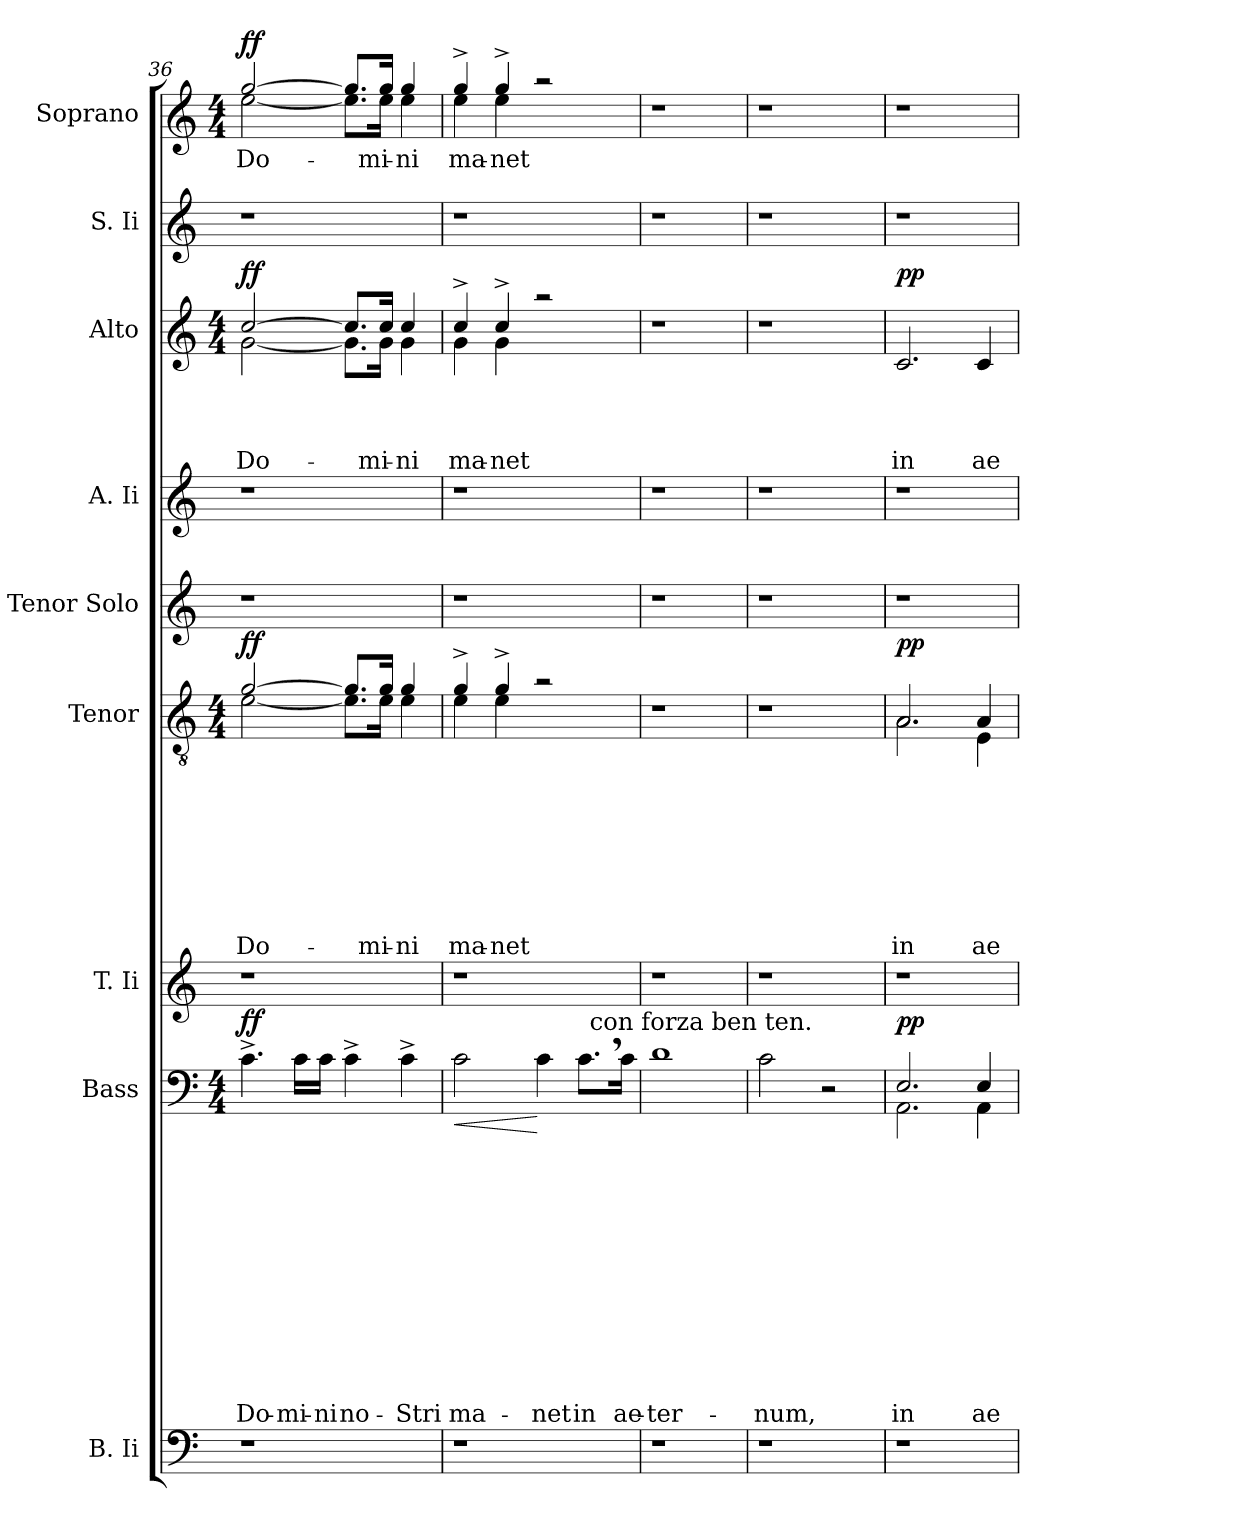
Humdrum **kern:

**kern	**kern	**text	**text	**text	**text	**text	**text	**text	**text	**text	**text	**text	**text	**dynam	**kern	**kern	**text	**text	**text	**text	**text	**text	**text	**text	**dynam	**kern	**kern	**kern	**text	**text	**text	**text	**dynam	**kern	**kern	**text	**dynam
*part9	*part8	*part8	*part8	*part8	*part8	*part8	*part8	*part8	*part8	*part8	*part8	*part8	*part8	*part8	*part7	*part6	*part6	*part6	*part6	*part6	*part6	*part6	*part6	*part6	*part6	*part5	*part4	*part3	*part3	*part3	*part3	*part3	*part3	*part2	*part1	*part1	*part1
*staff9	*staff8	*staff8	*staff8	*staff8	*staff8	*staff8	*staff8	*staff8	*staff8	*staff8	*staff8	*staff8	*staff8	*staff8	*staff7	*staff6	*staff6	*staff6	*staff6	*staff6	*staff6	*staff6	*staff6	*staff6	*staff6	*staff5	*staff4	*staff3	*staff3	*staff3	*staff3	*staff3	*staff3	*staff2	*staff1	*staff1	*staff1
*I"B. Ii	*I"Bass	*	*	*	*	*	*	*	*	*	*	*	*	*	*I"T. Ii	*I"Tenor	*	*	*	*	*	*	*	*	*	*I"Tenor Solo	*I"A. Ii	*I"Alto	*	*	*	*	*	*I"S. Ii	*I"Soprano	*	*
*I'B. Ii	*I'B.	*	*	*	*	*	*	*	*	*	*	*	*	*	*I'T. Ii	*I'T.	*	*	*	*	*	*	*	*	*	*	*I'A. Ii	*I'A.	*	*	*	*	*	*I'S. Ii	*I'S.	*	*
*clefF4	*clefF4	*	*	*	*	*	*	*	*	*	*	*	*	*	*clefG2	*clefGv2	*	*	*	*	*	*	*	*	*	*clefG2	*clefG2	*clefG2	*	*	*	*	*	*clefG2	*clefG2	*	*
*k[]	*k[]	*	*	*	*	*	*	*	*	*	*	*	*	*	*k[]	*k[]	*	*	*	*	*	*	*	*	*	*k[]	*k[]	*k[]	*	*	*	*	*	*k[]	*k[]	*	*
*C:	*C:	*	*	*	*	*	*	*	*	*	*	*	*	*	*C:	*C:	*	*	*	*	*	*	*	*	*	*C:	*C:	*C:	*	*	*	*	*	*C:	*C:	*	*
*	*M4/4	*	*	*	*	*	*	*	*	*	*	*	*	*	*	*M4/4	*	*	*	*	*	*	*	*	*	*	*	*M4/4	*	*	*	*	*	*	*M4/4	*	*
=36	=36	=36	=36	=36	=36	=36	=36	=36	=36	=36	=36	=36	=36	=36	=36	=36	=36	=36	=36	=36	=36	=36	=36	=36	=36	=36	=36	=36	=36	=36	=36	=36	=36	=36	=36	=36	=36
!	!	!	!	!	!	!	!	!	!	!	!	!	!LO:LY:b	!LO:DY:a	!	!	!	!	!	!	!	!	!	!LO:LY:b	!LO:DY:a	!	!	!	!	!	!	!LO:LY:b	!LO:DY:a	!	!	!LO:LY:b	!LO:DY:a
*	*	*	*	*	*	*	*	*	*	*	*	*	*	*	*	*^	*	*	*	*	*	*	*	*	*	*	*	*^	*	*	*	*	*	*	*^	*	*
1r	4.c^>\	.	.	.	.	.	.	.	.	.	.	.	Do-	ff	1r	[>2g/	[<2e\	.	.	.	.	.	.	.	Do-	ff	1r	1r	[>2cc/	[<2g\	.	.	.	Do-	ff	1r	[>2gg/	[<2ee\	Do-	ff
!	!	!	!	!	!	!	!	!	!	!	!	!	!LO:LY:b	!	!	!	!	!	!	!	!	!	!	!	!	!	!	!	!	!	!	!	!	!	!	!	!	!	!	!
.	16c\LL	.	.	.	.	.	.	.	.	.	.	.	-mi-	.	.	.	.	.	.	.	.	.	.	.	.	.	.	.	.	.	.	.	.	.	.	.	.	.	.	.
!	!	!	!	!	!	!	!	!	!	!	!	!	!LO:LY:b:rj	!	!	!	!	!	!	!	!	!	!	!	!	!	!	!	!	!	!	!	!	!	!	!	!	!	!	!
.	16c\JJ	.	.	.	.	.	.	.	.	.	.	.	-ni	.	.	.	.	.	.	.	.	.	.	.	.	.	.	.	.	.	.	.	.	.	.	.	.	.	.	.
!	!	!	!	!	!	!	!	!	!	!	!	!	!LO:LY:b	!	!	!	!	!	!	!	!	!	!	!	!	!	!	!	!	!	!	!	!	!	!	!	!	!	!	!
.	4c^>\	.	.	.	.	.	.	.	.	.	.	.	no-	.	.	8.g/L]	8.e\L]	.	.	.	.	.	.	.	.	.	.	.	8.cc/L]	8.g\L]	.	.	.	.	.	.	8.gg/L]	8.ee\L]	.	.
!	!	!	!	!	!	!	!	!	!	!	!	!	!	!	!	!	!	!	!	!	!	!	!	!	!LO:LY:b	!	!	!	!	!	!	!	!	!LO:LY:b	!	!	!	!	!LO:LY:b	!
.	.	.	.	.	.	.	.	.	.	.	.	.	.	.	.	16g/Jk	16e\Jk	.	.	.	.	.	.	.	-mi-	.	.	.	16cc/Jk	16g\Jk	.	.	.	-mi-	.	.	16gg/Jk	16ee\Jk	-mi-	.
!	!	!	!	!	!	!	!	!	!	!	!	!	!LO:LY:b	!	!	!	!	!	!	!	!	!	!	!	!LO:LY:b:rj	!	!	!	!	!	!	!	!	!LO:LY:b:rj	!	!	!	!	!LO:LY:b:rj	!
.	4c^>\	.	.	.	.	.	.	.	.	.	.	.	-Stri	.	.	4g/	4e\	.	.	.	.	.	.	.	-ni	.	.	.	4cc/	4g\	.	.	.	-ni	.	.	4gg/	4ee\	-ni	.
=37	=37	=37	=37	=37	=37	=37	=37	=37	=37	=37	=37	=37	=37	=37	=37	=37	=37	=37	=37	=37	=37	=37	=37	=37	=37	=37	=37	=37	=37	=37	=37	=37	=37	=37	=37	=37	=37	=37	=37	=37
!	!	!	!	!	!	!	!	!	!	!	!	!	!LO:LY:b	!LO:HP:b	!	!	!	!	!	!	!	!	!	!	!LO:LY:b	!	!	!	!	!	!	!	!	!LO:LY:b	!	!	!	!	!LO:LY:b	!
*	*^	*	*	*	*	*	*	*	*	*	*	*	*	*	*	*	*	*	*	*	*	*	*	*	*	*	*	*	*	*	*	*	*	*	*	*	*	*	*	*
1r	2c\	2ryy	.	.	.	.	.	.	.	.	.	.	.	ma-	<	1r	4g^>/	4e\	.	.	.	.	.	.	.	ma-	.	1r	1r	4cc^>/	4g\	.	.	.	ma-	.	1r	4gg^>/	4ee\	ma-	.
!	!	!	!	!	!	!	!	!	!	!	!	!	!	!	!	!	!	!	!	!	!	!	!	!	!	!LO:LY:b	!	!	!	!	!	!	!	!	!LO:LY:b	!	!	!	!	!LO:LY:b	!
.	.	.	.	.	.	.	.	.	.	.	.	.	.	.	.	.	4g^>/	4e\	.	.	.	.	.	.	.	-net	.	.	.	4cc^>/	4g\	.	.	.	-net	.	.	4gg^>/	4ee\	-net	.
!	!	!	!	!	!	!	!	!	!	!	!	!	!	!LO:LY:b	!	!	!	!	!	!	!	!	!	!	!	!	!	!	!	!	!	!	!	!	!	!	!	!	!	!	!
.	4c\	4ryy	.	.	.	.	.	.	.	.	.	.	.	-net	[	.	2ra	2ryy	.	.	.	.	.	.	.	.	.	.	.	2raa	2ryy	.	.	.	.	.	.	2raa	2ryy	.	.
!	!	!	!	!	!	!	!	!	!	!	!	!	!	!LO:LY:b	!	!	!	!	!	!	!	!	!	!	!	!	!	!	!	!	!	!	!	!	!	!	!	!	!	!	!
.	8.c,>\L	32ryy	.	.	.	.	.	.	.	.	.	.	.	in	.	.	.	.	.	.	.	.	.	.	.	.	.	.	.	.	.	.	.	.	.	.	.	.	.	.	.
!	!	!LO:TX:a:t=con forza ben ten.	!	!	!	!	!	!	!	!	!	!	!	!	!	!	!	!	!	!	!	!	!	!	!	!	!	!	!	!	!	!	!	!	!	!	!	!	!	!	!
.	.	8..ryy	.	.	.	.	.	.	.	.	.	.	.	.	.	.	.	.	.	.	.	.	.	.	.	.	.	.	.	.	.	.	.	.	.	.	.	.	.	.	.
!	!	!	!	!	!	!	!	!	!	!	!	!	!	!LO:LY:b	!	!	!	!	!	!	!	!	!	!	!	!	!	!	!	!	!	!	!	!	!	!	!	!	!	!	!
.	16c\Jk	.	.	.	.	.	.	.	.	.	.	.	.	ae-	.	.	.	.	.	.	.	.	.	.	.	.	.	.	.	.	.	.	.	.	.	.	.	.	.	.	.
*	*	*	*	*	*	*	*	*	*	*	*	*	*	*	*	*	*v	*v	*	*	*	*	*	*	*	*	*	*	*	*v	*v	*	*	*	*	*	*	*v	*v	*	*
=38	=38	=38	=38	=38	=38	=38	=38	=38	=38	=38	=38	=38	=38	=38	=38	=38	=38	=38	=38	=38	=38	=38	=38	=38	=38	=38	=38	=38	=38	=38	=38	=38	=38	=38	=38	=38	=38	=38
!	!	!	!	!	!	!	!	!	!	!	!	!	!	!LO:LY:b	!	!	!	!	!	!	!	!	!	!	!	!	!	!	!	!	!	!	!	!	!	!	!	!
*	*v	*v	*	*	*	*	*	*	*	*	*	*	*	*	*	*	*	*	*	*	*	*	*	*	*	*	*	*	*	*	*	*	*	*	*	*	*	*
1r	1d	.	.	.	.	.	.	.	.	.	.	.	-ter-	.	1r	1r	.	.	.	.	.	.	.	.	.	1r	1r	1r	.	.	.	.	.	1r	1r	.	.
=39	=39	=39	=39	=39	=39	=39	=39	=39	=39	=39	=39	=39	=39	=39	=39	=39	=39	=39	=39	=39	=39	=39	=39	=39	=39	=39	=39	=39	=39	=39	=39	=39	=39	=39	=39	=39	=39
!	!	!	!	!	!	!	!	!	!	!	!	!	!LO:LY:b	!	!	!	!	!	!	!	!	!	!	!	!	!	!	!	!	!	!	!	!	!	!	!	!
1r	2c\	.	.	.	.	.	.	.	.	.	.	.	-num,	.	1r	1r	.	.	.	.	.	.	.	.	.	1r	1r	1r	.	.	.	.	.	1r	1r	.	.
.	2r	.	.	.	.	.	.	.	.	.	.	.	.	.	.	.	.	.	.	.	.	.	.	.	.	.	.	.	.	.	.	.	.	.	.	.	.
!!LO:LB:g=z
=40	=40	=40	=40	=40	=40	=40	=40	=40	=40	=40	=40	=40	=40	=40	=40	=40	=40	=40	=40	=40	=40	=40	=40	=40	=40	=40	=40	=40	=40	=40	=40	=40	=40	=40	=40	=40	=40
!	!	!	!	!	!	!	!	!	!	!	!	!	!LO:LY:b	!LO:DY:a	!	!	!	!	!	!	!	!	!	!LO:LY:b	!LO:DY:a	!	!	!	!	!	!	!LO:LY:b	!LO:DY:a	!	!	!	!
*	*^	*	*	*	*	*	*	*	*	*	*	*	*	*	*	*^	*	*	*	*	*	*	*	*	*	*	*	*	*	*	*	*	*	*	*	*	*
1r	2.E/	2.AA\	.	.	.	.	.	.	.	.	.	.	.	in	pp	1r	2.A/	2.A\	.	.	.	.	.	.	.	in	pp	1r	1r	2.c/	.	.	.	in	pp	1r	1r	.	.
!	!	!	!	!	!	!	!	!	!	!	!	!	!	!LO:LY:b	!	!	!	!	!	!	!	!	!	!	!	!LO:LY:b	!	!	!	!	!	!	!	!LO:LY:b	!	!	!	!	!
.	4E/	4AA\	.	.	.	.	.	.	.	.	.	.	.	ae-	.	.	4A/	4E\	.	.	.	.	.	.	.	ae-	.	.	.	4c/	.	.	.	ae-	.	.	.	.	.
*	*v	*v	*	*	*	*	*	*	*	*	*	*	*	*	*	*	*v	*v	*	*	*	*	*	*	*	*	*	*	*	*	*	*	*	*	*	*	*	*	*
=	=	=	=	=	=	=	=	=	=	=	=	=	=	=	=	=	=	=	=	=	=	=	=	=	=	=	=	=	=	=	=	=	=	=	=	=	=
*-	*-	*-	*-	*-	*-	*-	*-	*-	*-	*-	*-	*-	*-	*-	*-	*-	*-	*-	*-	*-	*-	*-	*-	*-	*-	*-	*-	*-	*-	*-	*-	*-	*-	*-	*-	*-	*-
